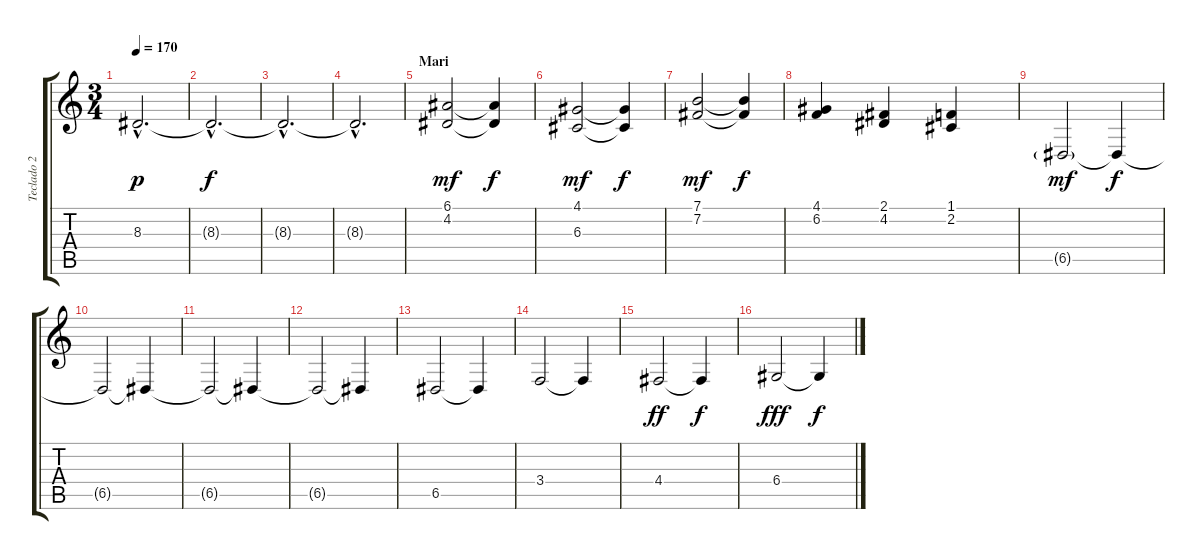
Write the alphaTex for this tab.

\track ("Teclado 2" "Teclado 2") {instrument stringensemble1}
\staff {score tabs}
\tuning (E4 B3 G3 D3 A2 E2) {hide}
\ts (3 4)
\tempo 170
\clef g2
\ks c
8.3{hac}.2{d dy p volume 12 instrument stringensemble1} |
8.3{hac t}.2{d dy f} |
8.3{hac t}.2{d} |
8.3{hac t}.2{d} |
\section ("" "Mari")
(6.1 4.2).2{dy mf} (6.1{t} 4.2{t}).4{dy f} |
(4.1 6.3).2{dy mf} (4.1{t} 6.3{t}).4{dy f} |
(7.1 7.2).2{dy mf} (7.1{t} 7.2{t}).4{dy f} |
(4.1 6.2).4 (2.1 4.2).4 (1.1 2.2).4 |
6.5{g}.2{dy mf} 6.5{t}.4{dy f} |
6.5{t}.2 6.5{t}.4 |
6.5{t}.2 6.5{t}.4 |
6.5{t}.2 6.5{t}.4 |
6.5.2 6.5{t}.4 |
3.4.2 3.4{t}.4 |
4.4.2{dy ff} 4.4{t}.4{dy f} |
6.4.2{dy fff} 6.4{t}.4{dy f}
